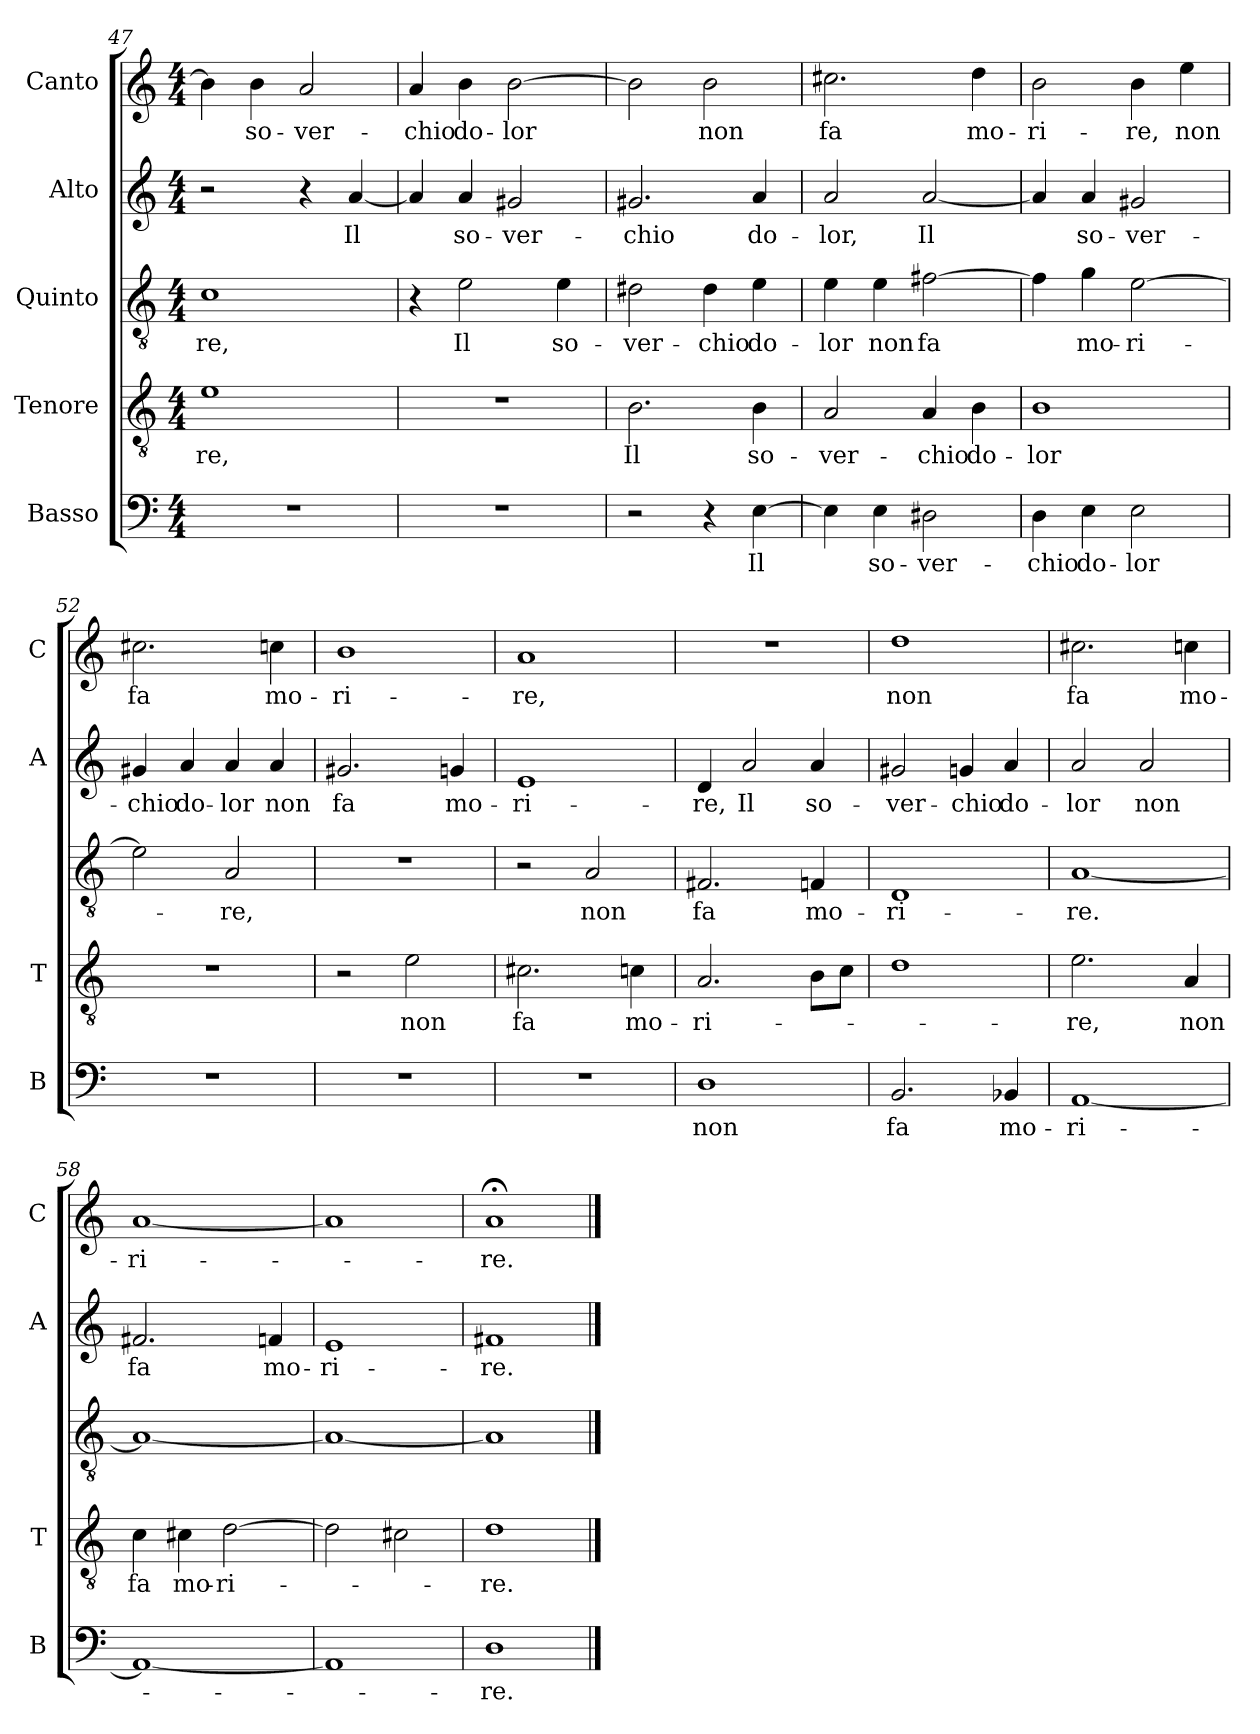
**kern	**text	**kern	**text	**kern	**text	**kern	**text	**kern	**text
*part5	*part5	*part4	*part4	*part3	*part3	*part2	*part2	*part1	*part1
*staff5	*staff5	*staff4	*staff4	*staff3	*staff3	*staff2	*staff2	*staff1	*staff1
*I"Basso	*	*I"Tenore	*	*I"Quinto	*	*I"Alto	*	*I"Canto	*
*I'B	*	*I'T	*	*	*	*I'A	*	*I'C	*
*clefF4	*	*clefGv2	*	*clefGv2	*	*clefG2	*	*clefG2	*
*k[]	*	*k[]	*	*k[]	*	*k[]	*	*k[]	*
*C:	*	*C:	*	*C:	*	*C:	*	*C:	*
*M4/4	*	*M4/4	*	*M4/4	*	*M4/4	*	*M4/4	*
=47	=47	=47	=47	=47	=47	=47	=47	=47	=47
!	!	!	!LO:LY:b	!	!LO:LY:b	!	!	!	!
1r	.	1e	-re,	1c	-re,	2r	.	4b\]	.
!	!	!	!	!	!	!	!	!	!LO:LY:b
.	.	.	.	.	.	.	.	4b\	so-
!	!	!	!	!	!	!	!	!	!LO:LY:b
.	.	.	.	.	.	4r	.	2a/	-ver-
!	!	!	!	!	!	!	!LO:LY:b	!	!
.	.	.	.	.	.	[4a/	Il	.	.
!!LO:LB:g=z
=48	=48	=48	=48	=48	=48	=48	=48	=48	=48
!	!	!	!	!	!	!	!	!	!LO:LY:b
1r	.	1r	.	4r	.	4a/]	.	4a/	-chio
!	!	!	!	!	!LO:LY:b	!	!LO:LY:b	!	!LO:LY:b
.	.	.	.	2e\	Il	4a/	so-	4b\	do-
!	!	!	!	!	!	!	!LO:LY:b	!	!LO:LY:b
.	.	.	.	.	.	2g#X/	-ver-	[2b\	-lor
!	!	!	!	!	!LO:LY:b	!	!	!	!
.	.	.	.	4e\	so-	.	.	.	.
=49	=49	=49	=49	=49	=49	=49	=49	=49	=49
!	!	!	!LO:LY:b	!	!LO:LY:b	!	!LO:LY:b	!	!
2r	.	2.B\	Il	2d#X\	-ver-	2.g#X/	-chio	2b\]	.
!	!	!	!	!	!LO:LY:b	!	!	!	!LO:LY:b
4r	.	.	.	4d#\	-chio	.	.	2b\	non
!	!LO:LY:b	!	!LO:LY:b	!	!LO:LY:b	!	!LO:LY:b	!	!
[4E\	Il	4B\	so-	4e\	do-	4a/	do-	.	.
=50	=50	=50	=50	=50	=50	=50	=50	=50	=50
!	!	!	!LO:LY:b	!	!LO:LY:b	!	!LO:LY:b	!	!LO:LY:b
4E\]	.	2A/	-ver-	4e\	-lor	2a/	-lor,	2.cc#X\	fa
!	!LO:LY:b	!	!	!	!LO:LY:b	!	!	!	!
4E\	so-	.	.	4e\	non	.	.	.	.
!	!LO:LY:b	!	!LO:LY:b	!	!LO:LY:b	!	!LO:LY:b	!	!
2D#X\	-ver-	4A/	-chio	[2f#X\	fa	[2a/	Il	.	.
!	!	!	!LO:LY:b	!	!	!	!	!	!LO:LY:b
.	.	4B\	do-	.	.	.	.	4dd\	mo-
=51	=51	=51	=51	=51	=51	=51	=51	=51	=51
!	!LO:LY:b	!	!LO:LY:b	!	!	!	!	!	!LO:LY:b
4D\	-chio	1B	-lor	4f#\]	.	4a/]	.	2b\	-ri-
!	!LO:LY:b	!	!	!	!LO:LY:b	!	!LO:LY:b	!	!
4E\	do-	.	.	4g\	mo-	4a/	so-	.	.
!	!LO:LY:b	!	!	!	!LO:LY:b	!	!LO:LY:b	!	!LO:LY:b
2E\	-lor	.	.	[2e\	-ri-	2g#X/	-ver-	4b\	-re,
!	!	!	!	!	!	!	!	!	!LO:LY:b
.	.	.	.	.	.	.	.	4ee\	non
=52	=52	=52	=52	=52	=52	=52	=52	=52	=52
!	!	!	!	!	!	!	!LO:LY:b	!	!LO:LY:b
1r	.	1r	.	2e\]	.	4g#X/	-chio	2.cc#X\	fa
!	!	!	!	!	!	!	!LO:LY:b	!	!
.	.	.	.	.	.	4a/	do-	.	.
!	!	!	!	!	!LO:LY:b	!	!LO:LY:b	!	!
.	.	.	.	2A/	-re,	4a/	-lor	.	.
!	!	!	!	!	!	!	!LO:LY:b	!	!LO:LY:b
.	.	.	.	.	.	4a/	non	4ccn\	mo-
=53	=53	=53	=53	=53	=53	=53	=53	=53	=53
!	!	!	!	!	!	!	!LO:LY:b	!	!LO:LY:b
1r	.	2r	.	1r	.	2.g#X/	fa	1b	-ri-
!	!	!	!LO:LY:b	!	!	!	!	!	!
.	.	2e\	non	.	.	.	.	.	.
!	!	!	!	!	!	!	!LO:LY:b	!	!
.	.	.	.	.	.	4gn/	mo-	.	.
=54	=54	=54	=54	=54	=54	=54	=54	=54	=54
!	!	!	!LO:LY:b	!	!	!	!LO:LY:b	!	!LO:LY:b
1r	.	2.c#X\	fa	2r	.	1e	-ri-	1a	-re,
!	!	!	!	!	!LO:LY:b	!	!	!	!
.	.	.	.	2A/	non	.	.	.	.
!	!	!	!LO:LY:b	!	!	!	!	!	!
.	.	4cn\	mo-	.	.	.	.	.	.
!!LO:LB:g=z
=55	=55	=55	=55	=55	=55	=55	=55	=55	=55
!	!LO:LY:b	!	!LO:LY:b	!	!LO:LY:b	!	!LO:LY:b	!	!
1D	non	2.A/	-ri-	2.F#X/	fa	4d/	-re,	1r	.
!	!	!	!	!	!	!	!LO:LY:b	!	!
.	.	.	.	.	.	2a/	Il	.	.
!	!	!	!	!	!LO:LY:b	!	!LO:LY:b	!	!
.	.	8B\L	.	4Fn/	mo-	4a/	so-	.	.
.	.	8c\J	.	.	.	.	.	.	.
=56	=56	=56	=56	=56	=56	=56	=56	=56	=56
!	!LO:LY:b	!	!	!	!LO:LY:b	!	!LO:LY:b	!	!LO:LY:b
2.BB/	fa	1d	.	1D	-ri-	2g#X/	-ver-	1dd	non
!	!	!	!	!	!	!	!LO:LY:b	!	!
.	.	.	.	.	.	4gn/	-chio	.	.
!	!LO:LY:b	!	!	!	!	!	!LO:LY:b	!	!
4BB-X/	mo-	.	.	.	.	4a/	do-	.	.
=57	=57	=57	=57	=57	=57	=57	=57	=57	=57
!	!LO:LY:b	!	!LO:LY:b	!	!LO:LY:b	!	!LO:LY:b	!	!LO:LY:b
[1AA	-ri-	2.e\	-re,	[1A	-re.	2a/	-lor	2.cc#X\	fa
!	!	!	!	!	!	!	!LO:LY:b	!	!
.	.	.	.	.	.	2a/	non	.	.
!	!	!	!LO:LY:b	!	!	!	!	!	!LO:LY:b
.	.	4A/	non	.	.	.	.	4ccn\	mo-
=58	=58	=58	=58	=58	=58	=58	=58	=58	=58
!	!	!	!LO:LY:b	!	!	!	!LO:LY:b	!	!LO:LY:b
1AA_	.	4c\	fa	1A_	.	2.f#X/	fa	[1a	-ri-
!	!	!	!LO:LY:b	!	!	!	!	!	!
.	.	4c#X\	mo-	.	.	.	.	.	.
!	!	!	!LO:LY:b	!	!	!	!	!	!
.	.	[2d\	-ri-	.	.	.	.	.	.
!	!	!	!	!	!	!	!LO:LY:b	!	!
.	.	.	.	.	.	4fn/	mo-	.	.
=59	=59	=59	=59	=59	=59	=59	=59	=59	=59
!	!	!	!	!	!	!	!LO:LY:b	!	!
1AA]	.	2d\]	.	1A_	.	1e	-ri-	1a]	.
.	.	2c#X\	.	.	.	.	.	.	.
=60	=60	=60	=60	=60	=60	=60	=60	=60	=60
!	!LO:LY:b	!	!LO:LY:b	!	!	!	!LO:LY:b	!	!LO:LY:b
1D	-re.	1d	-re.	1A]	.	1f#X	-re.	1a;<	-re.
==	==	==	==	==	==	==	==	==	==
*-	*-	*-	*-	*-	*-	*-	*-	*-	*-
